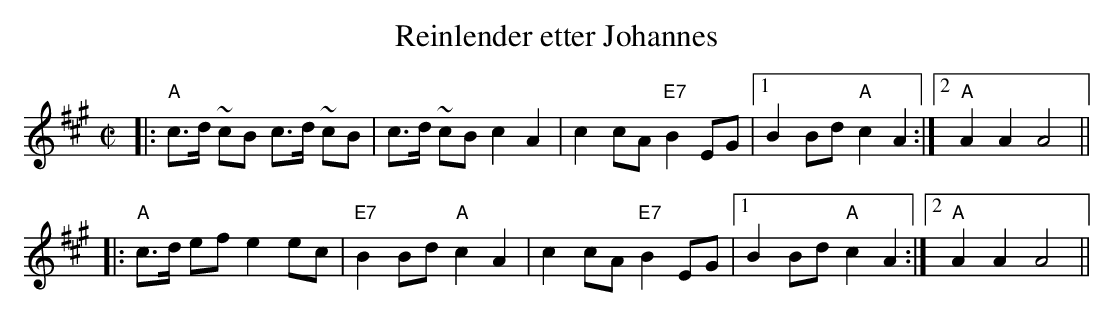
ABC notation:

X:1
T:Reinlender etter Johannes
M:C|
L:1/8
K:A
|:"A"c>d ~cB c>d ~cB | c>d ~cB c2 A2 | c2 cA "E7"B2 EG |1 B2 Bd "A"c2 A2 :|2 "A"A2 A2 A4 ||
|: "A"c>d ef e2 ec | "E7"B2 Bd "A"c2 A2 | c2 cA "E7"B2 EG |1 B2 Bd "A"c2 A2 :|2 "A"A2 A2 A4 ||
